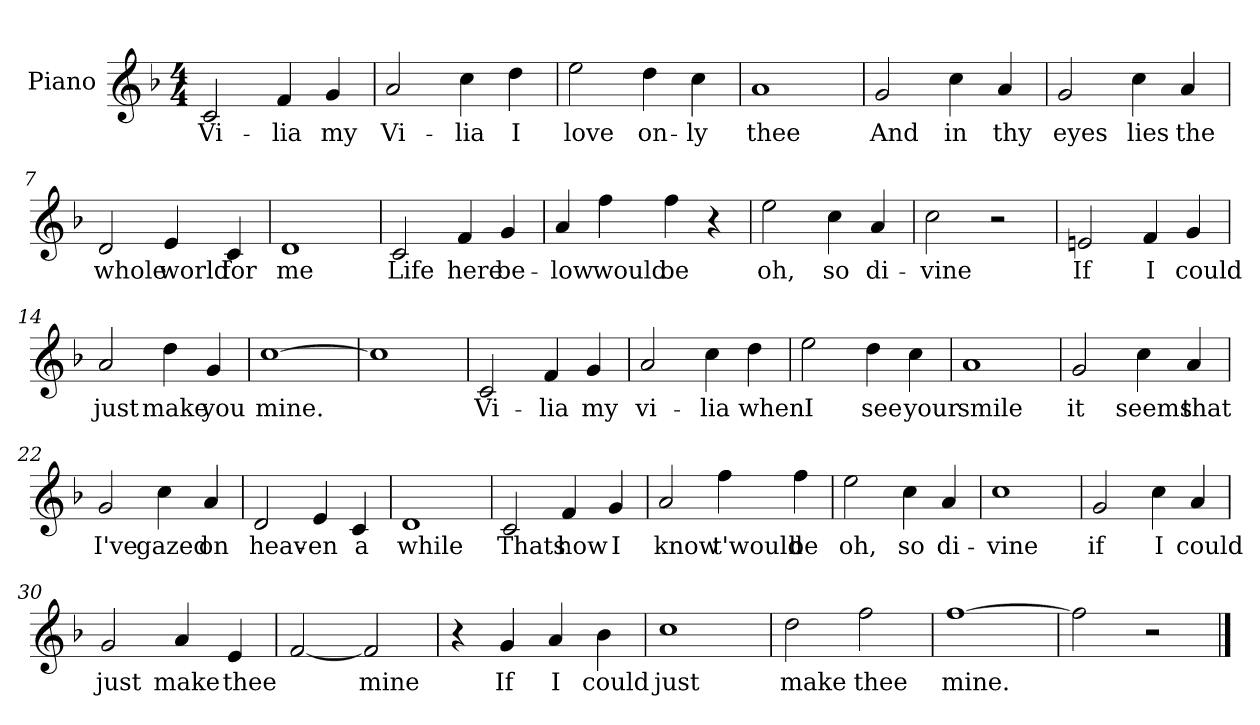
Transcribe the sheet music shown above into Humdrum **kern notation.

**kern	**text
*part1	*part1
*staff1	*staff1
*I"Piano	*
*I'Pno	*
*clefG2	*
*k[b-]	*
*F:	*
*M4/4	*
=1	=1
2c/	Vi-
4f/	-lia
4g/	my
=2	=2
2a/	Vi-
4cc\	-lia
4dd\	I
=3	=3
2ee\	love
4dd\	on-
4cc\	-ly
=4	=4
1a	thee
=5	=5
2g/	And
4cc\	in
4a/	thy
=6	=6
2g/	eyes
4cc\	lies
4a/	the
!!LO:LB:g=z
=7	=7
2d/	whole
4e/	world
4c/	for
=8	=8
1d	me
=9	=9
2c/	Life
4f/	here
4g/	be-
=10	=10
4a/	-low
4ff\	would
4ff\	be
4r	.
=11	=11
2ee\	oh,
4cc\	so
4a/	di-
=12	=12
2cc\	-vine
2r	.
!!LO:LB:g=z
=13	=13
2en/	If
4f/	I
4g/	could
=14	=14
2a/	just
4dd\	make
4g/	you
=15	=15
[1cc	mine.
=16	=16
1cc]	.
=17	=17
2c/	Vi-
4f/	-lia
4g/	my
=18	=18
2a/	vi-
4cc\	-lia
4dd\	when
=19	=19
2ee\	I
4dd\	see
4cc\	your
!!LO:LB:g=z
=20	=20
1a	smile
=21	=21
2g/	it
4cc\	seems
4a/	that
=22	=22
2g/	I've
4cc\	gazed
4a/	on
=23	=23
2d/	heav-
4e/	-en
4c/	a
=24	=24
1d	while
=25	=25
2c/	Thats
4f/	how
4g/	I
!!LO:LB:g=z
=26	=26
2a/	know
4ff\	t'would
4ff\	be
=27	=27
2ee\	oh,
4cc\	so
4a/	di-
=28	=28
1cc	-vine
=29	=29
2g/	if
4cc\	I
4a/	could
=30	=30
2g/	just
4a/	make
4e/	thee
=31	=31
[2f/	.
2f/]	mine
!!LO:LB:g=z
=32	=32
4r	.
4g/	If
4a/	I
4b-\	could
=33	=33
1cc	just
=34	=34
2dd\	make
2ff\	thee
=35	=35
[1ff	mine.
=36	=36
2ff\]	.
2r	.
==	==
*-	*-
